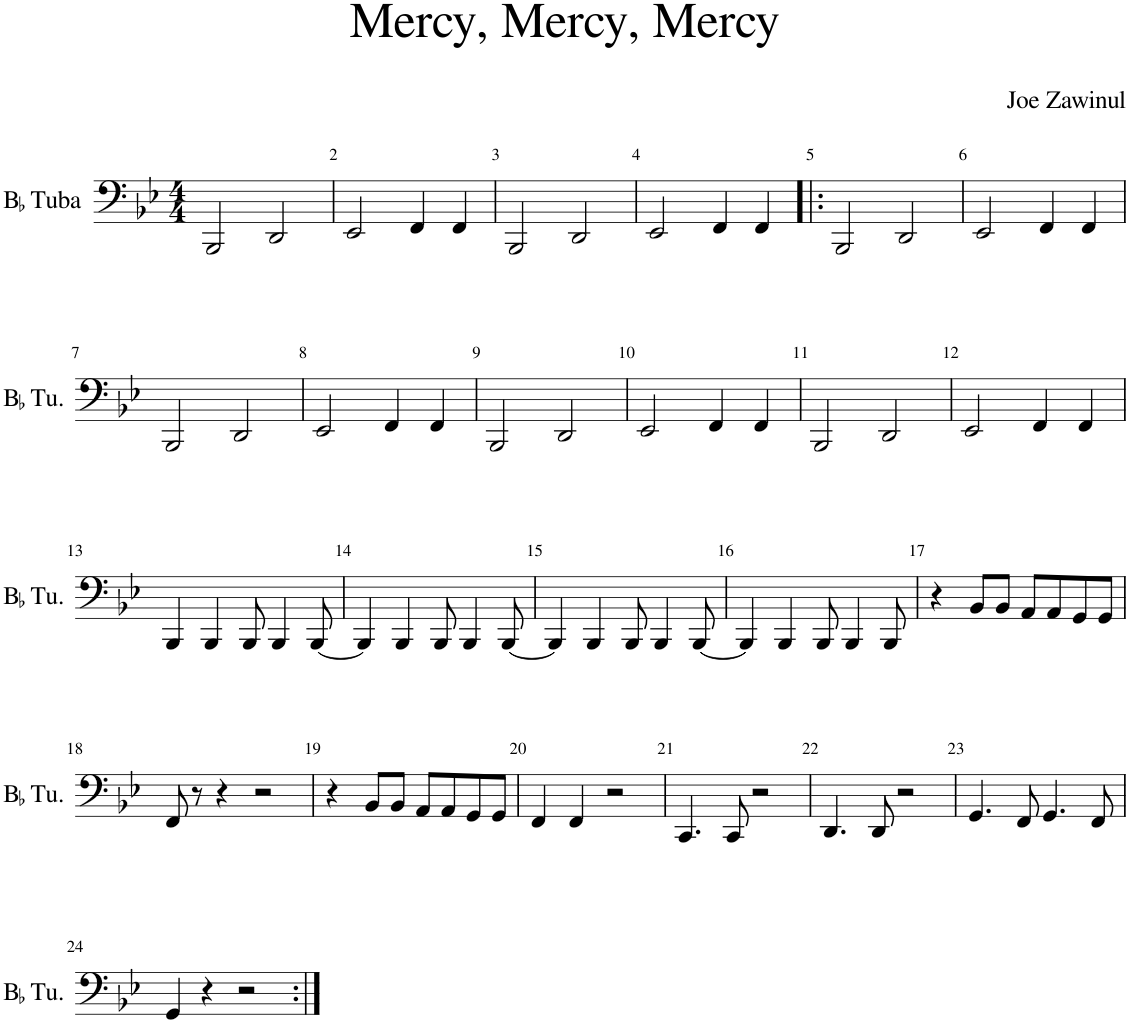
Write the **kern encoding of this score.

**kern
*part1
*staff1
*I"BaccidentalFlat Tuba
*I'BaccidentalFlat Tu.
*clefF4
*k[b-e-]
*M4/4
=1
2BBB-/
2DD/
=2
2EE-/
4FF/
4FF/
=3
2BBB-/
2DD/
=4
2EE-/
4FF/
4FF/
=5!|:
2BBB-/
2DD/
=6
2EE-/
4FF/
4FF/
!!LO:LB:g=z
=7
2BBB-/
2DD/
=8
2EE-/
4FF/
4FF/
=9
2BBB-/
2DD/
=10
2EE-/
4FF/
4FF/
=11
2BBB-/
2DD/
=12
2EE-/
4FF/
4FF/
!!LO:LB:g=z
=13
4BBB-/
4BBB-/
8BBB-/
4BBB-/
[8BBB-/
=14
4BBB-/]
4BBB-/
8BBB-/
4BBB-/
[8BBB-/
=15
4BBB-/]
4BBB-/
8BBB-/
4BBB-/
[8BBB-/
=16
4BBB-/]
4BBB-/
8BBB-/
4BBB-/
8BBB-/
=17
4r
8BB-/L
8BB-/J
8AA/L
8AA/
8GG/
8GG/J
!!LO:LB:g=z
=18
8FF/
8r
4r
2r
=19
4r
8BB-/L
8BB-/J
8AA/L
8AA/
8GG/
8GG/J
=20
4FF/
4FF/
2r
=21
4.CC/
8CC/
2r
=22
4.DD/
8DD/
2r
=23
4.GG/
8FF/
4.GG/
8FF/
!!LO:LB:g=z
=24
4GG/
4r
2r
=:|!
*-
